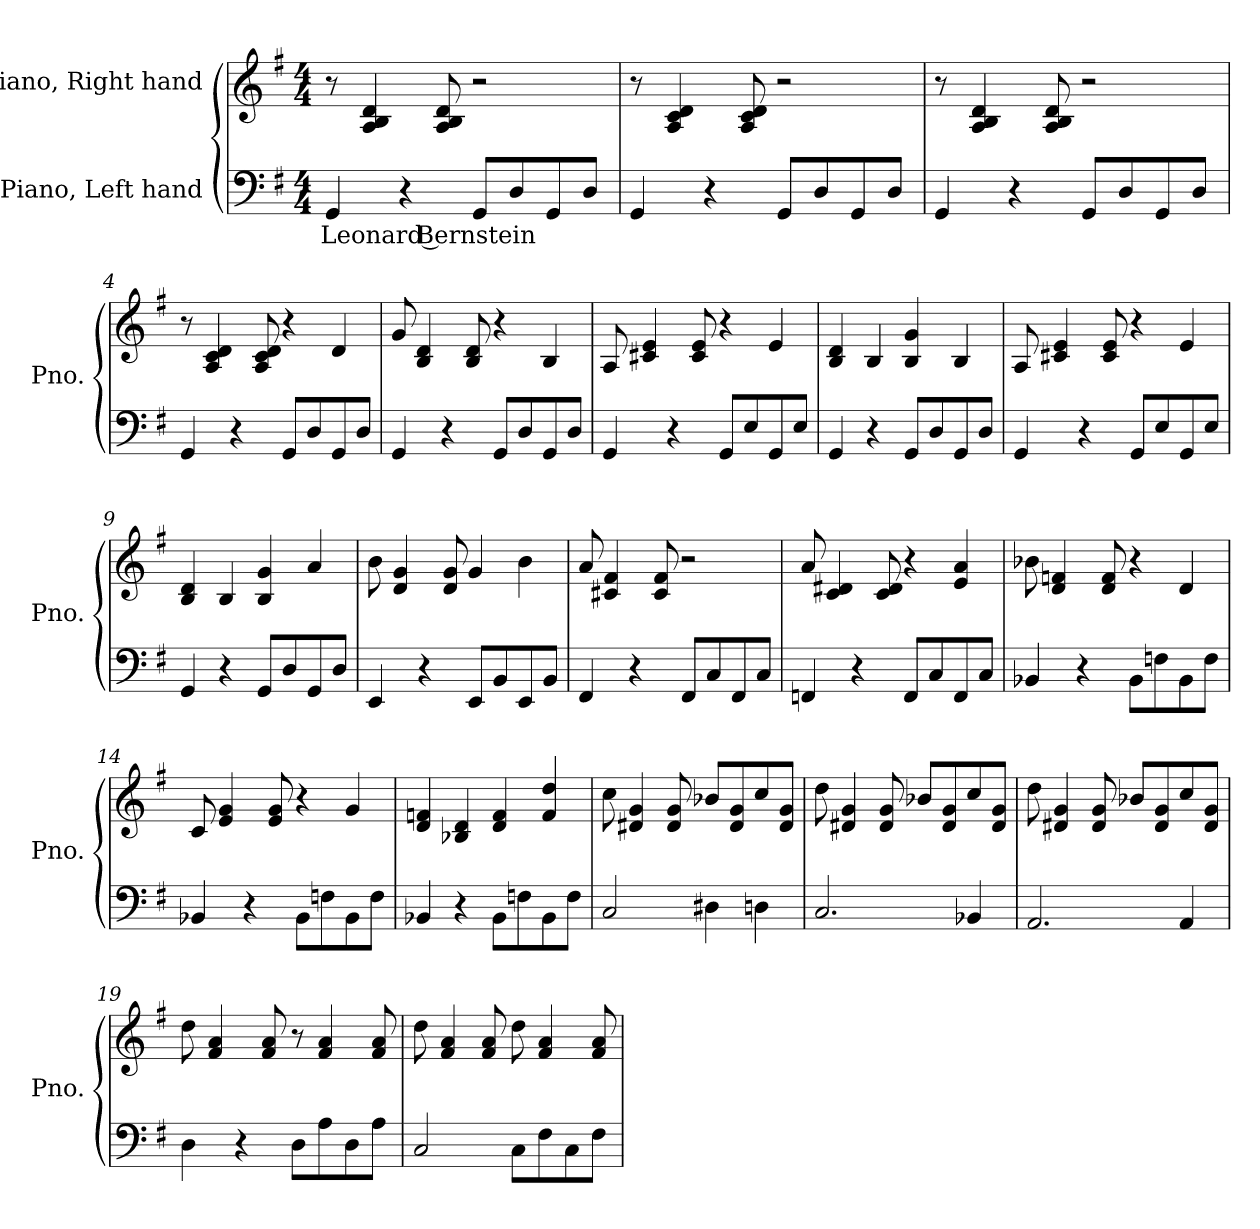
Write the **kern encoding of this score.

**kern	**text	**kern
*part2	*part2	*part1
*staff2	*staff2	*staff1
*I"Piano, Left hand	*	*I"Piano, Right hand
*I'Pno.	*	*I'Pno.
*clefF4	*	*clefG2
*k[f#]	*	*k[f#]
*M4/4	*	*M4/4
*MM120	*	*MM120
=1	=1	=1
!	!LO:LY:b	!
4GG/	Leonard Bernstein	8r
.	.	4A/ 4B/ 4d/
4r	.	.
.	.	8A/ 8B/ 8d/
8GG/L	.	2r
8D/	.	.
8GG/	.	.
8D/J	.	.
=2	=2	=2
4GG/	.	8r
.	.	4A/ 4c/ 4d/
4r	.	.
.	.	8A/ 8c/ 8d/
8GG/L	.	2r
8D/	.	.
8GG/	.	.
8D/J	.	.
=3	=3	=3
4GG/	.	8r
.	.	4A/ 4B/ 4d/
4r	.	.
.	.	8A/ 8B/ 8d/
8GG/L	.	2r
8D/	.	.
8GG/	.	.
8D/J	.	.
!!LO:LB:g=z
=4	=4	=4
4GG/	.	8r
.	.	4A/ 4c/ 4d/
4r	.	.
.	.	8A/ 8c/ 8d/
8GG/L	.	4r
8D/	.	.
8GG/	.	4d/
8D/J	.	.
=5	=5	=5
4GG/	.	8g/
.	.	4B/ 4d/
4r	.	.
.	.	8B/ 8d/
8GG/L	.	4r
8D/	.	.
8GG/	.	4B/
8D/J	.	.
=6	=6	=6
4GG/	.	8A/
.	.	4c#X/ 4e/
4r	.	.
.	.	8c#/ 8e/
8GG/L	.	4r
8E/	.	.
8GG/	.	4e/
8E/J	.	.
=7	=7	=7
4GG/	.	4B/ 4d/
4r	.	4B/
8GG/L	.	4B/ 4g/
8D/	.	.
8GG/	.	4B/
8D/J	.	.
!!LO:LB:g=z
=8	=8	=8
4GG/	.	8A/
.	.	4c#X/ 4e/
4r	.	.
.	.	8c#/ 8e/
8GG/L	.	4r
8E/	.	.
8GG/	.	4e/
8E/J	.	.
=9	=9	=9
4GG/	.	4B/ 4d/
4r	.	4B/
8GG/L	.	4B/ 4g/
8D/	.	.
8GG/	.	4a/
8D/J	.	.
=10	=10	=10
4EE/	.	8b\
.	.	4d/ 4g/
4r	.	.
.	.	8d/ 8g/
8EE/L	.	4g/
8BB/	.	.
8EE/	.	4b\
8BB/J	.	.
=11	=11	=11
4FF#/	.	8a/
.	.	4c#X/ 4f#/
4r	.	.
.	.	8c#/ 8f#/
8FF#/L	.	2r
8C/	.	.
8FF#/	.	.
8C/J	.	.
!!LO:LB:g=z
=12	=12	=12
4FFn/	.	8a/
.	.	4c/ 4d#X/
4r	.	.
.	.	8c/ 8d#/
8FF/L	.	4r
8C/	.	.
8FF/	.	4e/ 4a/
8C/J	.	.
=13	=13	=13
4BB-X/	.	8b-X\
.	.	4d/ 4fn/
4r	.	.
.	.	8d/ 8f/
8BB-\L	.	4r
8Fn\	.	.
8BB-\	.	4d/
8F\J	.	.
=14	=14	=14
4BB-X/	.	8c/
.	.	4e/ 4g/
4r	.	.
.	.	8e/ 8g/
8BB-\L	.	4r
8Fn\	.	.
8BB-\	.	4g/
8F\J	.	.
=15	=15	=15
4BB-X/	.	4d/ 4fn/
4r	.	4B-X/ 4d/
8BB-\L	.	4d/ 4f/
8Fn\	.	.
8BB-\	.	4f/ 4dd/
8F\J	.	.
!!LO:LB:g=z
=16	=16	=16
2C/	.	8cc\
.	.	4d#X/ 4g/
.	.	8d#/ 8g/
4D#X\	.	8b-X/L
.	.	8d#/ 8g/
4Dn\	.	8cc/
.	.	8d#/ 8g/J
=17	=17	=17
2.C/	.	8dd\
.	.	4d#X/ 4g/
.	.	8d#/ 8g/
.	.	8b-X/L
.	.	8d#/ 8g/
4BB-X/	.	8cc/
.	.	8d#/ 8g/J
=18	=18	=18
2.AA/	.	8dd\
.	.	4d#X/ 4g/
.	.	8d#/ 8g/
.	.	8b-X/L
.	.	8d#/ 8g/
4AA/	.	8cc/
.	.	8d#/ 8g/J
=19	=19	=19
4D\	.	8dd\
.	.	4f#/ 4a/
4r	.	.
.	.	8f#/ 8a/
8D\L	.	8r
8A\	.	4f#/ 4a/
8D\	.	.
8A\J	.	8f#/ 8a/
!!LO:LB:g=z
=20	=20	=20
2C/	.	8dd\
.	.	4f#/ 4a/
.	.	8f#/ 8a/
8C\L	.	8dd\
8F#\	.	4f#/ 4a/
8C\	.	.
8F#\J	.	8f#/ 8a/
=	=	=
*-	*-	*-
